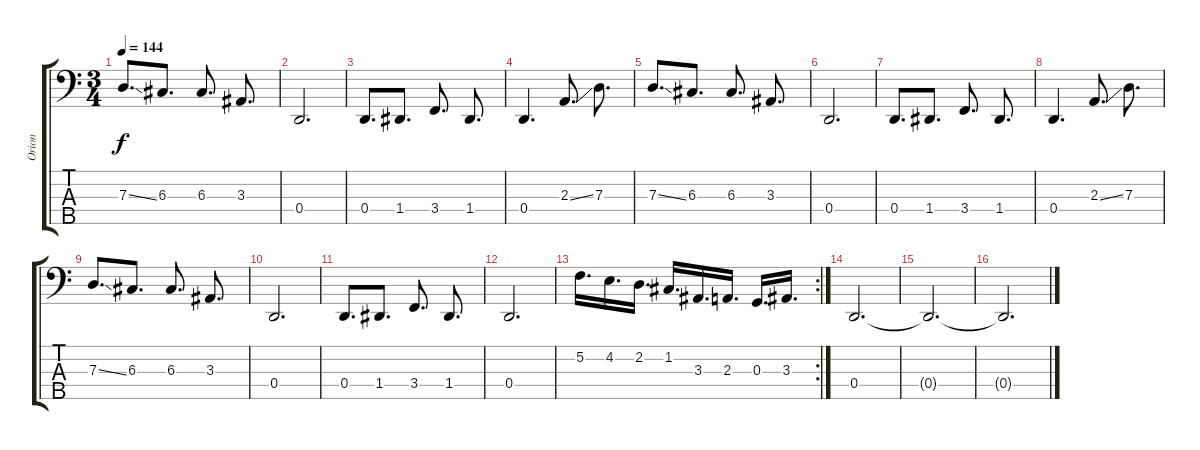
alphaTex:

\track ("Orion" "Orion") {instrument electricbasspick}
\staff {score tabs}
\tuning (F2 C2 G1 D1 A0) {hide}
\ts (3 4)
\tempo 144
\clef f4
\ks c
7.3{ss}.8{d dy f} 6.3.8{d} 6.3.8{d} 3.3.8{d} |
0.4.2{d} |
0.4.8{d} 1.4.8{d} 3.4.8{d} 1.4.8{d} |
0.4.4{d} 2.3{ss}.8{d} 7.3.8{d} |
7.3{ss}.8{d} 6.3.8{d} 6.3.8{d} 3.3.8{d} |
0.4.2{d} |
0.4.8{d} 1.4.8{d} 3.4.8{d} 1.4.8{d} |
0.4.4{d} 2.3{ss}.8{d} 7.3.8{d} |
7.3{ss}.8{d} 6.3.8{d} 6.3.8{d} 3.3.8{d} |
0.4.2{d} |
0.4.8{d} 1.4.8{d} 3.4.8{d} 1.4.8{d} |
0.4.2{d} |
\rc 2
5.2.16{d} 4.2.16{d} 2.2.16{d} 1.2.16{d} 3.3.16{d} 2.3.16{d} 0.3.16{d} 3.3.16{d} |
0.4.2{d} |
0.4{t}.2{d} |
0.4{t}.2{d}
